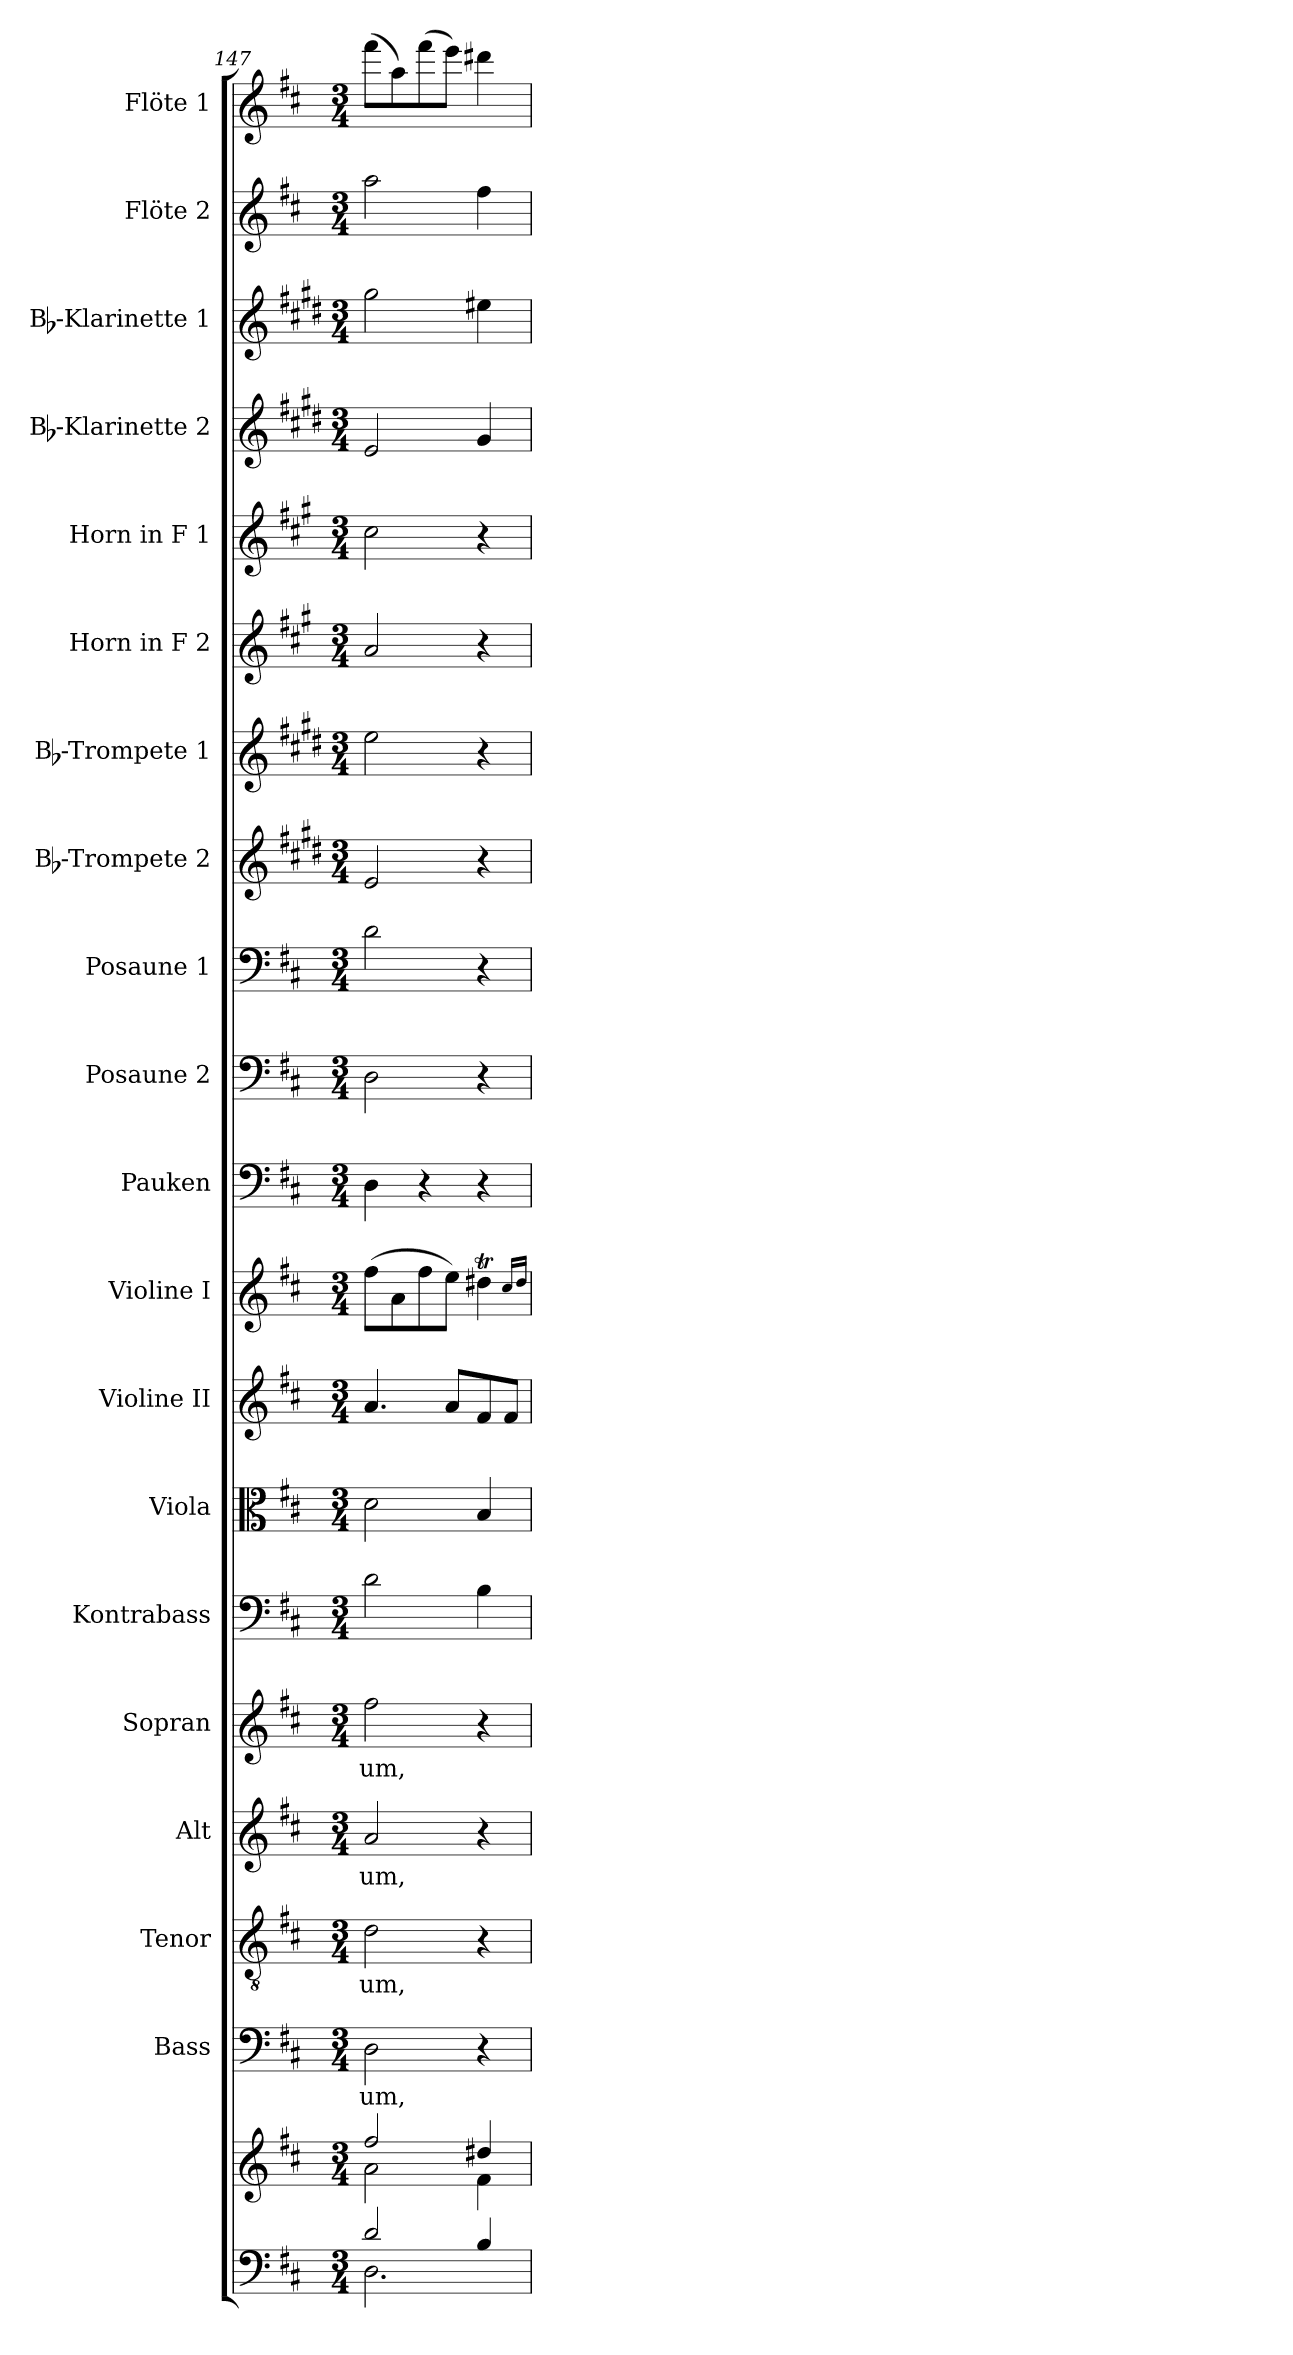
**kern	**kern	**kern	**text	**kern	**text	**kern	**text	**kern	**text	**kern	**kern	**kern	**kern	**kern	**kern	**kern	**kern	**kern	**kern	**kern	**kern	**kern	**kern	**kern
*part20	*part20	*part19	*part19	*part18	*part18	*part17	*part17	*part16	*part16	*part15	*part14	*part13	*part12	*part11	*part10	*part9	*part8	*part7	*part6	*part5	*part4	*part3	*part2	*part1
*staff21	*staff20	*staff19	*staff19	*staff18	*staff18	*staff17	*staff17	*staff16	*staff16	*staff15	*staff14	*staff13	*staff12	*staff11	*staff10	*staff9	*staff8	*staff7	*staff6	*staff5	*staff4	*staff3	*staff2	*staff1
*	*	*I"Bass	*	*I"Tenor	*	*I"Alt	*	*I"Sopran	*	*I"Kontrabass	*I"Viola	*I"Violine II	*I"Violine I	*I"Pauken	*I"Posaune 2	*I"Posaune 1	*I"Bb-Trompete 2	*I"Bb-Trompete 1	*I"Horn in F 2	*I"Horn in F 1	*I"Bb-Klarinette 2	*I"Bb-Klarinette 1	*I"Flöte 2	*I"Flöte 1
*	*	*I'B.	*	*I'T.	*	*I'A.	*	*I'S.	*	*I'Kb.	*I'Vla.	*I'Vl. II	*I'Vl. I	*I'Pk.	*I'Pos. 2	*I'Pos. 1	*I'Bb Trp. 2	*I'Bb Trp. 1	*	*	*I'Bb Kl. 2	*I'Bb Kl. 1	*I'Fl. 2	*I'Fl. 1
*clefF4	*clefG2	*clefF4	*	*clefGv2	*	*clefG2	*	*clefG2	*	*clefF4	*clefC3	*clefG2	*clefG2	*clefF4	*clefF4	*clefF4	*clefG2	*clefG2	*clefG2	*clefG2	*clefG2	*clefG2	*clefG2	*clefG2
*	*	*	*	*	*	*	*	*	*	*ITrd7c12	*	*	*	*	*	*	*ITrd1c2	*ITrd1c2	*ITrd4c7	*ITrd4c7	*ITrd1c2	*ITrd1c2	*	*
*k[f#c#]	*k[f#c#]	*k[f#c#]	*	*k[f#c#]	*	*k[f#c#]	*	*k[f#c#]	*	*k[f#c#]	*k[f#c#]	*k[f#c#]	*k[f#c#]	*k[f#c#]	*k[f#c#]	*k[f#c#]	*k[f#c#]	*k[f#c#]	*k[f#c#]	*k[f#c#]	*k[f#c#]	*k[f#c#]	*k[f#c#]	*k[f#c#]
*D:	*D:	*D:	*	*D:	*	*D:	*	*D:	*	*D:	*D:	*D:	*D:	*D:	*D:	*D:	*D:	*D:	*D:	*D:	*D:	*D:	*D:	*D:
*M3/4	*M3/4	*M3/4	*	*M3/4	*	*M3/4	*	*M3/4	*	*M3/4	*M3/4	*M3/4	*M3/4	*M3/4	*M3/4	*M3/4	*M3/4	*M3/4	*M3/4	*M3/4	*M3/4	*M3/4	*M3/4	*M3/4
=147	=147	=147	=147	=147	=147	=147	=147	=147	=147	=147	=147	=147	=147	=147	=147	=147	=147	=147	=147	=147	=147	=147	=147	=147
*^	*^	*	*	*	*	*	*	*	*	*	*	*	*	*	*	*	*	*	*	*	*	*	*	*
!	!	!	!	!	!LO:LY:b	!	!LO:LY:b	!	!LO:LY:b	!	!LO:LY:b	!	!	!	!	!	!	!	!	!	!	!	!	!	!	!
2d/	2.D\	2ff#/	2a\	2D\	-um,	2d\	-um,	2a/	-um,	2ff#\	-um,	2D\	2d\	4.a/	(>8ff#\L	4D\	2D\	2d\	2d/	2dd\	2d/	2f#\	2d/	2ff#\	2aa\	(>8fff#\L
.	.	.	.	.	.	.	.	.	.	.	.	.	.	.	8a\	.	.	.	.	.	.	.	.	.	.	8aa\)
.	.	.	.	.	.	.	.	.	.	.	.	.	.	.	8ff#\	4r	.	.	.	.	.	.	.	.	.	(>8fff#\
.	.	.	.	.	.	.	.	.	.	.	.	.	.	8a/L	8ee\J)	.	.	.	.	.	.	.	.	.	.	8eee\J)
4B/	.	4dd#X/	4f#\	4r	.	4r	.	4r	.	4r	.	4BB\	4B/	8f#/	4dd#Xt\	4r	4r	4r	4r	4r	4r	4r	4f#/	4dd#X\	4ff#\	4ddd#X\
.	.	.	.	.	.	.	.	.	.	.	.	.	.	8f#/J	.	.	.	.	.	.	.	.	.	.	.	.
*v	*v	*	*	*	*	*	*	*	*	*	*	*	*	*	*	*	*	*	*	*	*	*	*	*	*	*
*	*v	*v	*	*	*	*	*	*	*	*	*	*	*	*	*	*	*	*	*	*	*	*	*	*	*
.	.	.	.	.	.	.	.	.	.	.	.	.	16qcc#/LL	.	.	.	.	.	.	.	.	.	.	.
.	.	.	.	.	.	.	.	.	.	.	.	.	16qdd#/JJ	.	.	.	.	.	.	.	.	.	.	.
=	=	=	=	=	=	=	=	=	=	=	=	=	=	=	=	=	=	=	=	=	=	=	=	=
*-	*-	*-	*-	*-	*-	*-	*-	*-	*-	*-	*-	*-	*-	*-	*-	*-	*-	*-	*-	*-	*-	*-	*-	*-
